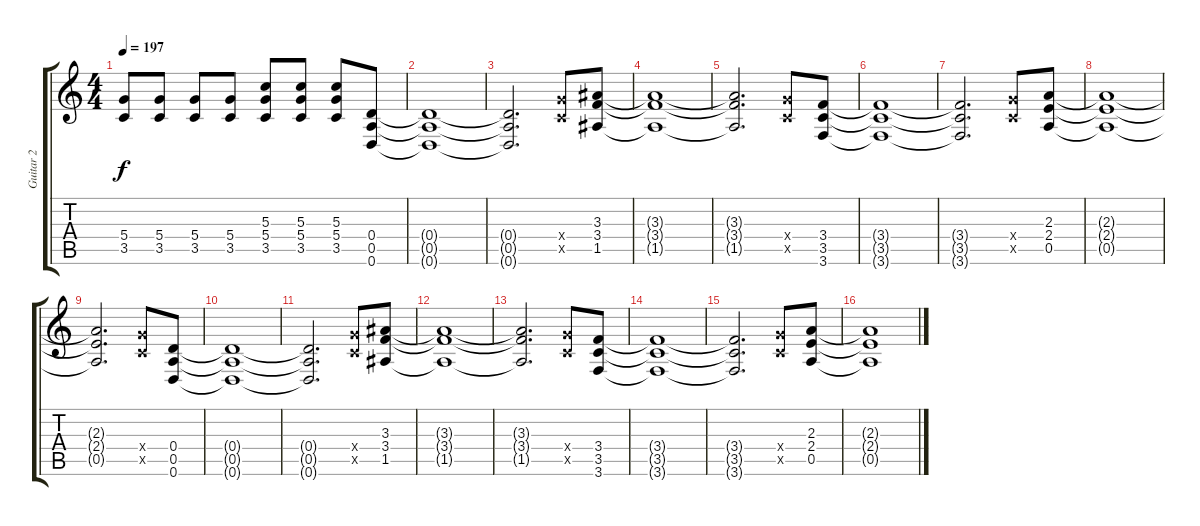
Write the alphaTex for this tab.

\track ("Guitar 2" "Guitar 2") {instrument distortionguitar}
\staff {score tabs}
\tuning (E4 B3 G3 D3 A2 D2) {hide}
\ts (4 4)
\tempo 197
\clef g2
\ks c
(5.4 3.5).8{dy f} (5.4 3.5).8 (5.4 3.5).8 (5.4 3.5).8 (5.3 5.4 3.5).8 (5.3 5.4 3.5).8 (5.3 5.4 3.5).8 (0.4 0.5 0.6).8 |
(0.4{t} 0.5{t} 0.6{t}).1 |
(0.4{t} 0.5{t} 0.6{t}).2{d} (5.4{x} 3.5{x}).8 (3.3 3.4 1.5).8 |
(3.3{t} 3.4{t} 1.5{t}).1 |
(3.3{t} 3.4{t} 1.5{t}).2{d} (5.4{x} 3.5{x}).8 (3.4 3.5 3.6).8 |
(3.4{t} 3.5{t} 3.6{t}).1 |
(3.4{t} 3.5{t} 3.6{t}).2{d} (5.4{x} 3.5{x}).8 (2.3 2.4 0.5).8 |
(2.3{t} 2.4{t} 0.5{t}).1 |
(2.3{t} 2.4{t} 0.5{t}).2{d} (5.4{x} 3.5{x}).8 (0.4 0.5 0.6).8 |
(0.4{t} 0.5{t} 0.6{t}).1 |
(0.4{t} 0.5{t} 0.6{t}).2{d} (5.4{x} 3.5{x}).8 (3.3 3.4 1.5).8 |
(3.3{t} 3.4{t} 1.5{t}).1 |
(3.3{t} 3.4{t} 1.5{t}).2{d} (5.4{x} 3.5{x}).8 (3.4 3.5 3.6).8 |
(3.4{t} 3.5{t} 3.6{t}).1 |
(3.4{t} 3.5{t} 3.6{t}).2{d} (5.4{x} 3.5{x}).8 (2.3 2.4 0.5).8 |
(2.3{t} 2.4{t} 0.5{t}).1
